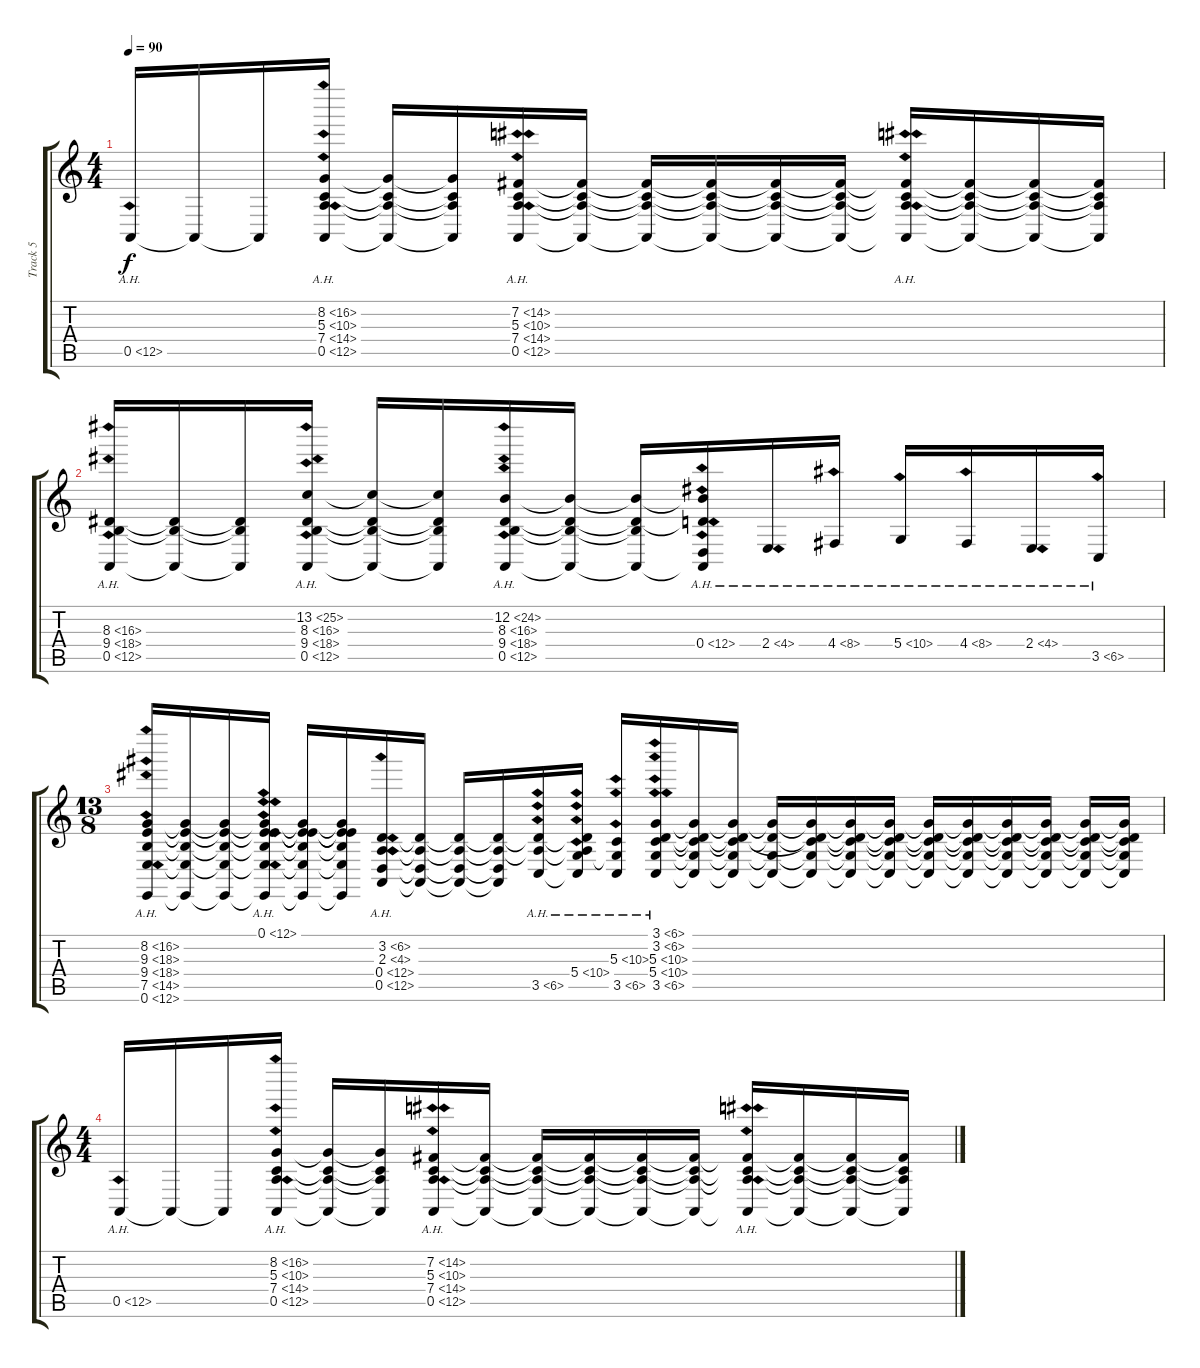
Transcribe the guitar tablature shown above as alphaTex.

\track ("Track 5" "Track 5") {instrument stringensemble1}
\staff {score tabs}
\tuning (E4 B3 G3 D3 A2 E2) {hide}
\ts (4 4)
\tempo 90
\clef g2
\ks c
0.5{ah 12}.16{dy f} 0.5{t}.16 0.5{t}.16 (8.2{ah 8} 5.3{ah 5} 7.4{ah 7} 0.5{ah 12}).16 (8.2{t} 5.3{t} 7.4{t} 0.5{t}).16 (8.2{t} 5.3{t} 7.4{t} 0.5{t}).16 (7.2{ah 7} 5.3{ah 5} 7.4{ah 7} 0.5{ah 12}).16 (7.2{t} 5.3{t} 7.4{t} 0.5{t}).16 (7.2{t} 5.3{t} 7.4{t} 0.5{t}).16 (7.2{t} 5.3{t} 7.4{t} 0.5{t}).16 (7.2{t} 5.3{t} 7.4{t} 0.5{t}).16 (7.2{t} 5.3{t} 7.4{t} 0.5{t}).16 (7.2{ah 7 t} 5.3{ah 5 t} 7.4{ah 7 t} 0.5{ah 12 t}).16 (7.2{t} 5.3{t} 7.4{t} 0.5{t}).16 (7.2{t} 5.3{t} 7.4{t} 0.5{t}).16 (7.2{t} 5.3{t} 7.4{t} 0.5{t}).16 |
(8.3{ah 8} 9.4{ah 9} 0.5{ah 12}).16 (8.3{t} 9.4{t} 0.5{t}).16 (8.3{t} 9.4{t} 0.5{t}).16 (13.2{ah 12} 8.3{ah 8} 9.4{ah 9} 0.5{ah 12}).16 (13.2{t} 8.3{t} 9.4{t} 0.5{t}).16 (13.2{t} 8.3{t} 9.4{t} 0.5{t}).16 (12.2{ah 12} 8.3{ah 8} 9.4{ah 9} 0.5{ah 12}).16 (12.2{t} 8.3{t} 9.4{t} 0.5{t}).16 (12.2{t} 8.3{t} 9.4{t} 0.5{t}).16 (12.2{ah 12 t} 8.3{ah 12 t} 0.4{ah 12} 0.5{ah 12 t}).16 2.4{ah 2}.16 4.4{ah 4}.16 5.4{ah 5}.16 4.4{ah 4}.16 2.4{ah 2}.16 3.5{ah 3}.16 |
\ts (13 8)
(8.2{ah 8} 9.3{ah 9} 9.4{ah 9} 7.5{ah 7} 0.6{ah 12}).16{instrument stringensemble1} (8.2{t} 9.3{t} 9.4{t} 7.5{t} 0.6{t}).16 (8.2{t} 9.3{t} 9.4{t} 7.5{t} 0.6{t}).16 (0.1{ah 12} 8.2{ah 12 t} 9.3{ah 12 t} 9.4{ah 12 t} 7.5{ah 12 t} 0.6{ah 12 t}).16 (0.1{t} 8.2{t} 9.3{t} 9.4{t} 7.5{t} 0.6{t}).16 (0.1{t} 8.2{t} 9.3{t} 9.4{t} 7.5{t} 0.6{t}).16 (3.2{ah 3} 2.3{ah 2} 0.4{ah 12} 0.5{ah 12}).16 (3.2{t} 2.3{t} 0.4{t} 0.5{t}).16 (3.2{t} 2.3{t} 0.4{t} 0.5{t}).16 (3.2{t} 2.3{t} 0.4{t} 0.5{t}).16 (3.2{ah 12 t} 2.3{ah 12 t} 3.5{ah 3}).16 (3.2{ah 12 t} 2.3{ah 12 t} 5.4{ah 5} 3.5{ah 12 t}).16 (5.3{ah 5} 5.4{ah 12 t} 3.5{ah 3}).16 (3.1{ah 3} 3.2{ah 3} 5.3{ah 5} 5.4{ah 5} 3.5{ah 3}).16 (3.1{t} 3.2{t} 5.3{t} 5.4{t} 3.5{t}).16 (3.1{t} 3.2{t} 5.3{t} 5.4{t} 3.5{t}).16 (3.1{t} 3.2{t} 5.4{t} 3.5{t}).16 (3.1{t} 3.2{t} 5.3{t} 5.4{t} 3.5{t}).16 (3.1{t} 3.2{t} 5.3{t} 5.4{t} 3.5{t}).16 (3.1{t} 3.2{t} 5.3{t} 5.4{t} 3.5{t}).16 (3.1{t} 3.2{t} 5.3{t} 5.4{t} 3.5{t}).16 (3.1{t} 3.2{t} 5.3{t} 5.4{t} 3.5{t}).16 (3.1{t} 3.2{t} 5.3{t} 5.4{t} 3.5{t}).16 (3.1{t} 3.2{t} 5.3{t} 5.4{t} 3.5{t}).16 (3.1{t} 3.2{t} 5.3{t} 5.4{t} 3.5{t}).16 (3.1{t} 3.2{t} 5.3{t} 5.4{t} 3.5{t}).16 |
\ts (4 4)
0.5{ah 12}.16 0.5{t}.16 0.5{t}.16 (8.2{ah 8} 5.3{ah 5} 7.4{ah 7} 0.5{ah 12}).16 (8.2{t} 5.3{t} 7.4{t} 0.5{t}).16 (8.2{t} 5.3{t} 7.4{t} 0.5{t}).16 (7.2{ah 7} 5.3{ah 5} 7.4{ah 7} 0.5{ah 12}).16 (7.2{t} 5.3{t} 7.4{t} 0.5{t}).16 (7.2{t} 5.3{t} 7.4{t} 0.5{t}).16 (7.2{t} 5.3{t} 7.4{t} 0.5{t}).16 (7.2{t} 5.3{t} 7.4{t} 0.5{t}).16 (7.2{t} 5.3{t} 7.4{t} 0.5{t}).16 (7.2{ah 7 t} 5.3{ah 5 t} 7.4{ah 7 t} 0.5{ah 12 t}).16 (7.2{t} 5.3{t} 7.4{t} 0.5{t}).16 (7.2{t} 5.3{t} 7.4{t} 0.5{t}).16 (7.2{t} 5.3{t} 7.4{t} 0.5{t}).16
